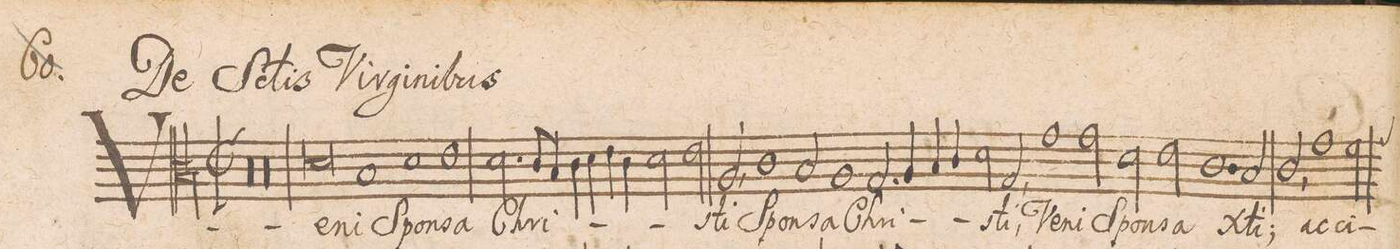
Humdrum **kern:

**kern	**text
*I"TENOR.	*
*clefC3	*
*k[]	*
*met(C|)	*
*M2/1	*
00r	.
=2-	=2-
=3-	=3-
00r	.
=4-	=4-
=5-	=5-
0d	Ve-
=6-	=6-
1B	-ni
1d	Spon-
=7-	=7-
1e	-sa
*2\right	*
2.d\	Chri-
8c/L	.
8B/J	.
=8-	=8-
4c\	.
4d\	.
4e\	.
4c\	.
2d\	.
2e\	.
=9-	=9-
2A,/	-sti
1c	Spon-
2B/	.
=10-	=10-
1A	-sa
2.G/	Chri-
4A/	.
=11-	=11-
4B/	.
4c/	.
2d\	.
2G,/	-sti,
1g\	Ve-
=12-	=12-
2g\	-ni
2d\	Spon-
2e\	-sa
=13-	=13-
1.c	X-
2B/	.
=14-	=14-
2c,/	-ti;
1g	ac-
*custos:g	*
2f\	-ci-
=15-	=15-
*-	*-
